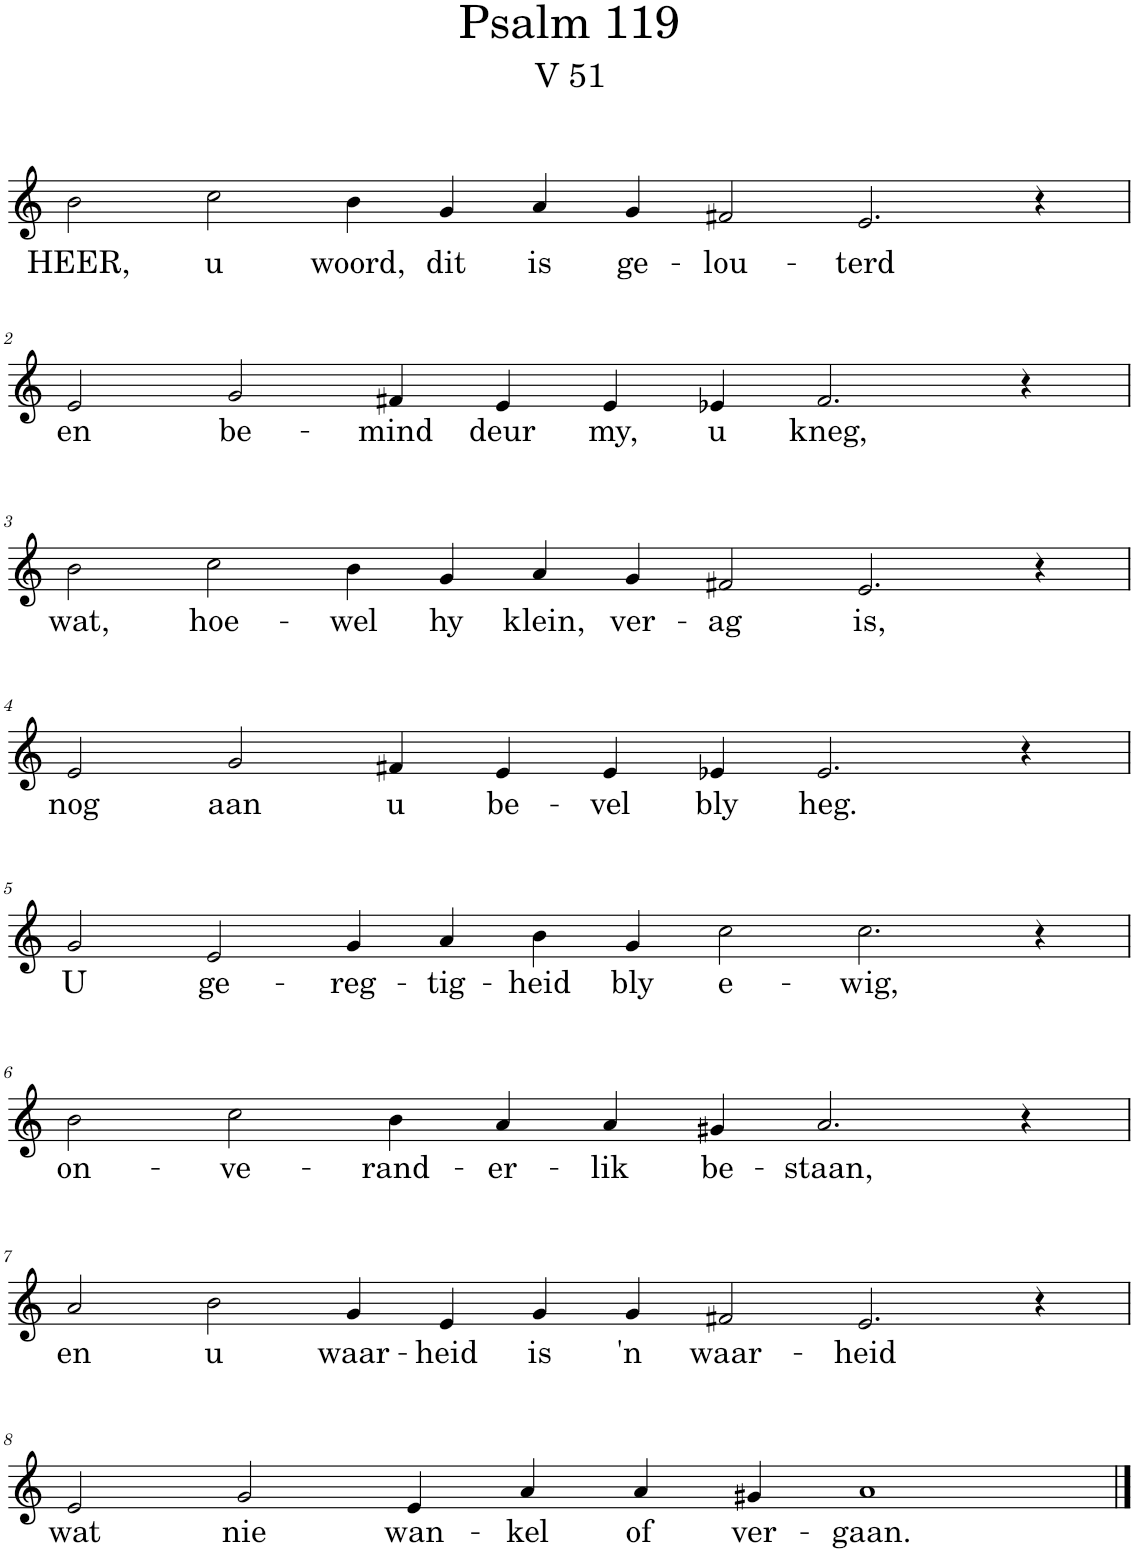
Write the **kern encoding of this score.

**kern	**text
*part1	*part1
*staff1	*staff1
*I"Pipe Organ	*
*I'Org.	*
*clefG2	*
*k[]	*
*M14/4	*
=1	=1
!	!LO:LY:b
2b\	HEER,
!	!LO:LY:b
2cc\	u
!	!LO:LY:b
4b\	woord,
!	!LO:LY:b
4g/	dit
!	!LO:LY:b
4a/	is
!	!LO:LY:b
4g/	ge-
!	!LO:LY:b
2f#X/	-lou-
!	!LO:LY:b
2.e/	-terd
4r	.
!!LO:LB:g=z
=2	=2
*M12/4	*
!	!LO:LY:b
2e/	en
!	!LO:LY:b
2g/	be-
!	!LO:LY:b
4f#X/	-mind
!	!LO:LY:b
4e/	deur
!	!LO:LY:b
4e/	my,
!	!LO:LY:b
4e-X/	u
!	!LO:LY:b
2.f#/	kneg,
4r	.
!!LO:LB:g=z
=3	=3
*M14/4	*
!	!LO:LY:b
2b\	wat,
!	!LO:LY:b
2cc\	hoe-
!	!LO:LY:b
4b\	-wel
!	!LO:LY:b
4g/	hy
!	!LO:LY:b
4a/	klein,
!	!LO:LY:b
4g/	ver-
!	!LO:LY:b
2f#X/	-ag
!	!LO:LY:b
2.e/	is,
4r	.
!!LO:LB:g=z
=4	=4
*M12/4	*
!	!LO:LY:b
2e/	nog
!	!LO:LY:b
2g/	aan
!	!LO:LY:b
4f#X/	u
!	!LO:LY:b
4e/	be-
!	!LO:LY:b
4e/	-vel
!	!LO:LY:b
4e-X/	bly
!	!LO:LY:b
2.e-/	heg.
4r	.
!!LO:LB:g=z
=5	=5
*M14/4	*
!	!LO:LY:b
2g/	U
!	!LO:LY:b
2e/	ge-
!	!LO:LY:b
4g/	-reg-
!	!LO:LY:b
4a/	-tig-
!	!LO:LY:b
4b\	-heid
!	!LO:LY:b
4g/	bly
!	!LO:LY:b
2cc\	e-
!	!LO:LY:b
2.cc\	-wig,
4r	.
!!LO:LB:g=z
=6	=6
*M12/4	*
!	!LO:LY:b
2b\	on-
!	!LO:LY:b
2cc\	-ve-
!	!LO:LY:b
4b\	-rand-
!	!LO:LY:b
4a/	-er-
!	!LO:LY:b
4a/	-lik
!	!LO:LY:b
4g#X/	be-
!	!LO:LY:b
2.a/	-staan,
4r	.
!!LO:LB:g=z
=7	=7
*M14/4	*
!	!LO:LY:b
2a/	en
!	!LO:LY:b
2b\	u
!	!LO:LY:b
4g/	waar-
!	!LO:LY:b
4e/	-heid
!	!LO:LY:b
4g/	is
!	!LO:LY:b
4g/	'n
!	!LO:LY:b
2f#X/	waar-
!	!LO:LY:b
2.e/	-heid
4r	.
!!LO:LB:g=z
=8	=8
!	!LO:LY:b
2e/	wat
!	!LO:LY:b
2g/	nie
!	!LO:LY:b
4e/	wan-
!	!LO:LY:b
4a/	-kel
!	!LO:LY:b
4a/	of
!	!LO:LY:b
4g#X/	ver-
!	!LO:LY:b
1a	-gaan.
==	==
*-	*-
